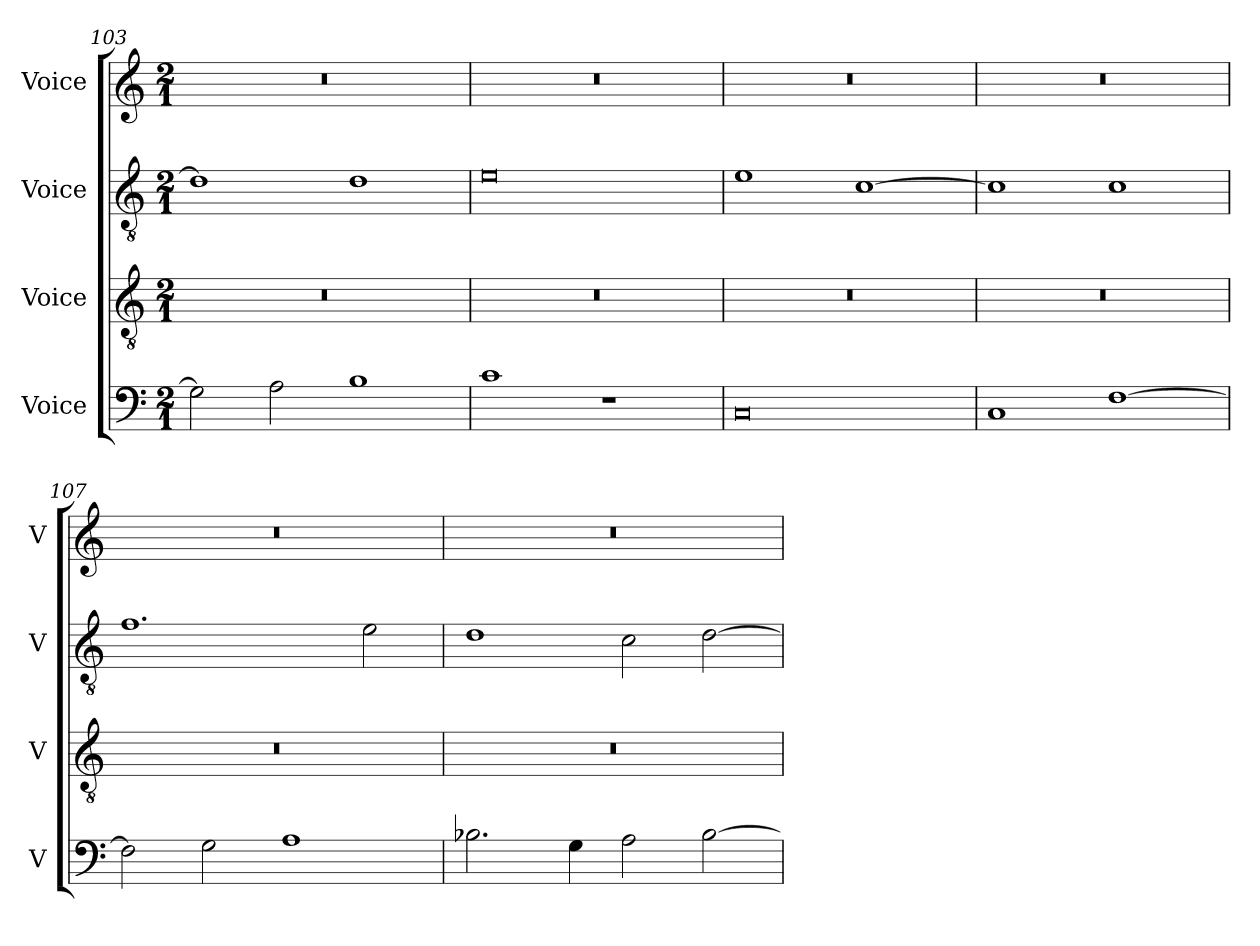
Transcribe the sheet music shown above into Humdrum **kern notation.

**kern	**kern	**kern	**kern
*part4	*part3	*part2	*part1
*staff4	*staff3	*staff2	*staff1
*I"Voice	*I"Voice	*I"Voice	*I"Voice
*I'V	*I'V	*I'V	*I'V
*clefF4	*clefGv2	*clefGv2	*clefG2
*k[]	*k[]	*k[]	*k[]
*M2/1	*M2/1	*M2/1	*M2/1
=103	=103	=103	=103
2G\]	0r	1d]	0r
2A\	.	.	.
1B	.	1d	.
=104	=104	=104	=104
1c	0r	0e	0r
1r	.	.	.
!!LO:LB:g=z
=105	=105	=105	=105
0C	0r	1e	0r
.	.	[1c	.
=106	=106	=106	=106
1C	0r	1c]	0r
[1F	.	1c	.
=107	=107	=107	=107
2F\]	0r	1.f	0r
2G\	.	.	.
1A	.	.	.
.	.	2e\	.
=108	=108	=108	=108
2.B-X\	0r	1d	0r
4G\	.	.	.
2A\	.	2c\	.
[2B-\	.	[2d\	.
=	=	=	=
*-	*-	*-	*-
